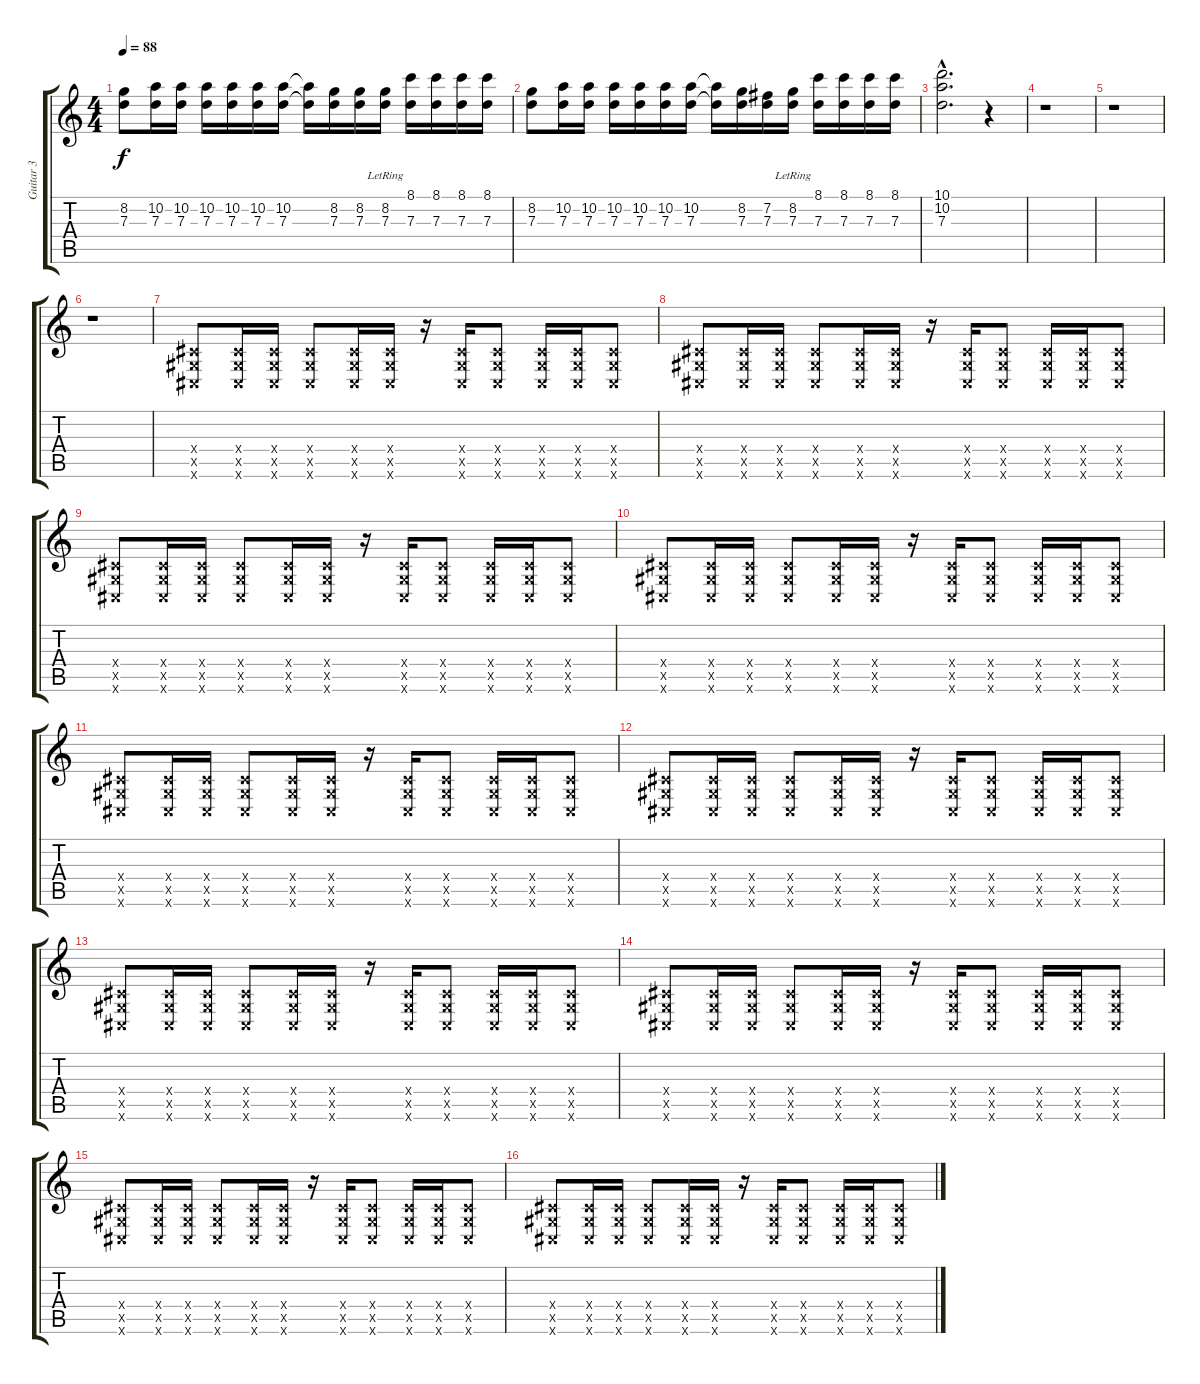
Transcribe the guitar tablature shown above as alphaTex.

\track ("Guitar 3" "Guitar 3") {instrument overdrivenguitar}
\staff {score tabs}
\tuning (E4 B3 G3 D3 A2 D2) {hide}
\ts (4 4)
\tempo 88
\clef g2
\ks c
(8.2 7.3).8{dy f} (10.2 7.3).16 (10.2 7.3).16 (10.2 7.3).16 (10.2 7.3).16 (10.2 7.3).16 (10.2 7.3).16 (10.2{t} 7.3{t}).16 (8.2 7.3).16 (8.2 7.3).16 (8.2{lr} 7.3).16 (8.1 7.3).16 (8.1 7.3).16 (8.1 7.3).16 (8.1 7.3).16 |
(8.2 7.3).8 (10.2 7.3).16 (10.2 7.3).16 (10.2 7.3).16 (10.2 7.3).16 (10.2 7.3).16 (10.2 7.3).16 (10.2{t} 7.3{t}).16 (8.2 7.3).16 (7.2 7.3).16 (8.2{lr} 7.3).16 (8.1 7.3).16 (8.1 7.3).16 (8.1 7.3).16 (8.1 7.3).16 |
(10.1{hac} 10.2{hac} 7.3{hac}).2{d} r.4 |
r.1 |
r.1 |
r.1 |
(-1.4{x} -1.5{x} -1.6{x}).8 (-1.4{x} -1.5{x} -1.6{x}).16 (-1.4{x} -1.5{x} -1.6{x}).16 (-1.4{x} -1.5{x} -1.6{x}).8 (-1.4{x} -1.5{x} -1.6{x}).16 (-1.4{x} -1.5{x} -1.6{x}).16 r.16 (-1.4{x} -1.5{x} -1.6{x}).16 (-1.4{x} -1.5{x} -1.6{x}).8 (-1.4{x} -1.5{x} -1.6{x}).16 (-1.4{x} -1.5{x} -1.6{x}).16 (-1.4{x} -1.5{x} -1.6{x}).8 |
(-1.4{x} -1.5{x} -1.6{x}).8 (-1.4{x} -1.5{x} -1.6{x}).16 (-1.4{x} -1.5{x} -1.6{x}).16 (-1.4{x} -1.5{x} -1.6{x}).8 (-1.4{x} -1.5{x} -1.6{x}).16 (-1.4{x} -1.5{x} -1.6{x}).16 r.16 (-1.4{x} -1.5{x} -1.6{x}).16 (-1.4{x} -1.5{x} -1.6{x}).8 (-1.4{x} -1.5{x} -1.6{x}).16 (-1.4{x} -1.5{x} -1.6{x}).16 (-1.4{x} -1.5{x} -1.6{x}).8 |
(-1.4{x} -1.5{x} -1.6{x}).8 (-1.4{x} -1.5{x} -1.6{x}).16 (-1.4{x} -1.5{x} -1.6{x}).16 (-1.4{x} -1.5{x} -1.6{x}).8 (-1.4{x} -1.5{x} -1.6{x}).16 (-1.4{x} -1.5{x} -1.6{x}).16 r.16 (-1.4{x} -1.5{x} -1.6{x}).16 (-1.4{x} -1.5{x} -1.6{x}).8 (-1.4{x} -1.5{x} -1.6{x}).16 (-1.4{x} -1.5{x} -1.6{x}).16 (-1.4{x} -1.5{x} -1.6{x}).8 |
(-1.4{x} -1.5{x} -1.6{x}).8 (-1.4{x} -1.5{x} -1.6{x}).16 (-1.4{x} -1.5{x} -1.6{x}).16 (-1.4{x} -1.5{x} -1.6{x}).8 (-1.4{x} -1.5{x} -1.6{x}).16 (-1.4{x} -1.5{x} -1.6{x}).16 r.16 (-1.4{x} -1.5{x} -1.6{x}).16 (-1.4{x} -1.5{x} -1.6{x}).8 (-1.4{x} -1.5{x} -1.6{x}).16 (-1.4{x} -1.5{x} -1.6{x}).16 (-1.4{x} -1.5{x} -1.6{x}).8 |
(-1.4{x} -1.5{x} -1.6{x}).8 (-1.4{x} -1.5{x} -1.6{x}).16 (-1.4{x} -1.5{x} -1.6{x}).16 (-1.4{x} -1.5{x} -1.6{x}).8 (-1.4{x} -1.5{x} -1.6{x}).16 (-1.4{x} -1.5{x} -1.6{x}).16 r.16 (-1.4{x} -1.5{x} -1.6{x}).16 (-1.4{x} -1.5{x} -1.6{x}).8 (-1.4{x} -1.5{x} -1.6{x}).16 (-1.4{x} -1.5{x} -1.6{x}).16 (-1.4{x} -1.5{x} -1.6{x}).8 |
(-1.4{x} -1.5{x} -1.6{x}).8 (-1.4{x} -1.5{x} -1.6{x}).16 (-1.4{x} -1.5{x} -1.6{x}).16 (-1.4{x} -1.5{x} -1.6{x}).8 (-1.4{x} -1.5{x} -1.6{x}).16 (-1.4{x} -1.5{x} -1.6{x}).16 r.16 (-1.4{x} -1.5{x} -1.6{x}).16 (-1.4{x} -1.5{x} -1.6{x}).8 (-1.4{x} -1.5{x} -1.6{x}).16 (-1.4{x} -1.5{x} -1.6{x}).16 (-1.4{x} -1.5{x} -1.6{x}).8 |
(-1.4{x} -1.5{x} -1.6{x}).8 (-1.4{x} -1.5{x} -1.6{x}).16 (-1.4{x} -1.5{x} -1.6{x}).16 (-1.4{x} -1.5{x} -1.6{x}).8 (-1.4{x} -1.5{x} -1.6{x}).16 (-1.4{x} -1.5{x} -1.6{x}).16 r.16 (-1.4{x} -1.5{x} -1.6{x}).16 (-1.4{x} -1.5{x} -1.6{x}).8 (-1.4{x} -1.5{x} -1.6{x}).16 (-1.4{x} -1.5{x} -1.6{x}).16 (-1.4{x} -1.5{x} -1.6{x}).8 |
(-1.4{x} -1.5{x} -1.6{x}).8 (-1.4{x} -1.5{x} -1.6{x}).16 (-1.4{x} -1.5{x} -1.6{x}).16 (-1.4{x} -1.5{x} -1.6{x}).8 (-1.4{x} -1.5{x} -1.6{x}).16 (-1.4{x} -1.5{x} -1.6{x}).16 r.16 (-1.4{x} -1.5{x} -1.6{x}).16 (-1.4{x} -1.5{x} -1.6{x}).8 (-1.4{x} -1.5{x} -1.6{x}).16 (-1.4{x} -1.5{x} -1.6{x}).16 (-1.4{x} -1.5{x} -1.6{x}).8 |
(-1.4{x} -1.5{x} -1.6{x}).8 (-1.4{x} -1.5{x} -1.6{x}).16 (-1.4{x} -1.5{x} -1.6{x}).16 (-1.4{x} -1.5{x} -1.6{x}).8 (-1.4{x} -1.5{x} -1.6{x}).16 (-1.4{x} -1.5{x} -1.6{x}).16 r.16 (-1.4{x} -1.5{x} -1.6{x}).16 (-1.4{x} -1.5{x} -1.6{x}).8 (-1.4{x} -1.5{x} -1.6{x}).16 (-1.4{x} -1.5{x} -1.6{x}).16 (-1.4{x} -1.5{x} -1.6{x}).8 |
(-1.4{x} -1.5{x} -1.6{x}).8 (-1.4{x} -1.5{x} -1.6{x}).16 (-1.4{x} -1.5{x} -1.6{x}).16 (-1.4{x} -1.5{x} -1.6{x}).8 (-1.4{x} -1.5{x} -1.6{x}).16 (-1.4{x} -1.5{x} -1.6{x}).16 r.16 (-1.4{x} -1.5{x} -1.6{x}).16 (-1.4{x} -1.5{x} -1.6{x}).8 (-1.4{x} -1.5{x} -1.6{x}).16 (-1.4{x} -1.5{x} -1.6{x}).16 (-1.4{x} -1.5{x} -1.6{x}).8
